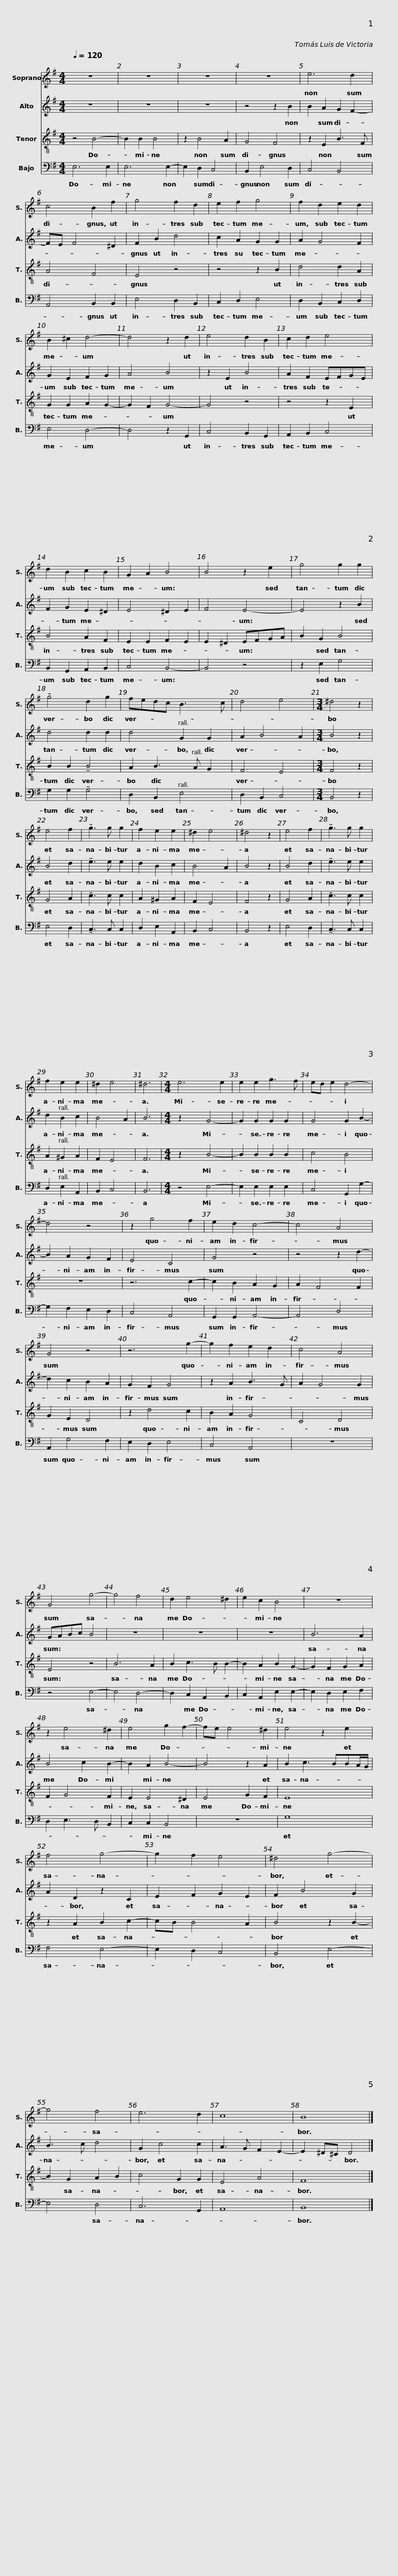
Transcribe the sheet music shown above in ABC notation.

X:1
%%score 1 2 3 4
L:1/8
Q:1/4=120
M:4/4
I:linebreak $
K:G
V:1 treble
V:2 treble
V:3 treble-8
V:4 bass
V:1
 z8 | z8 | z8 | z8 | e6 d2 | %5
 c4 B2 f2 |$ g4 f2 d2 | e2 f2 g4 | f2 d2 e2 d2 | B2 ^c2 d4- | %10
 d4 z2 d2 | e4 d2 B2 |$ c2 d2 e4 | d2 B2 c2 B2 | G2 A2 B4 | %15
 B4 z2 e2 | g4 g2 g2 | !tenuto!g4 d2 g2 |$ fedc B3 c | d4 e4 | %20
[M:3/4] ^d4 z2 | e4 f2 | !tenuto!g3 g g2 | f2 e2 e2 |$ ^d2 e4 | %25
 ^d4 z2 | e4 f2 | !tenuto!g3 g g2 | f2 e2 e2 | ^d2 e4 | %30
 ^d6 |$[M:4/4] e6 e2 | e2 e2 g3 f | ed e2 d4- | d4 z4 | %35
 z2 g4 f2 | e2 d2 c4- |$ c4 A4 | G4 z4 | z6 g2- | %40
 g2 f2 e2 d2 | c4 A4 | G4 g4- |$ g4 f4 | d2 e4 ^d2 | %45
 e2 c2 B4 | z8 | z2 e4 ^d2 | e4 g2 f2- |$ fe e4 ^d2 | %50
 e4 z2 e2 | f4 g4- | g2 f2 e4 | ^d4 g4- | g4 f4 |$ %55
 e6 d2 | c8 | B8 |] %58
V:2
 z8 | z8 | z8 | z4 z2 B2 | B2 A2 G2 F2- | %5
 FE F4 ^D2 |$ F2 B2 d4 | c2 A2 G2 G2 | A2 G4 F2 | G2 E2 F2 G2 | %10
 A4 B4 | z2 E2 B4 |$ A2 F2 EFGE | F2 G2 E2 ^D2 | E4 ^D2 E2 | %15
 F4 E4- | E4 z2 B2 | d4 d2 d2 |$ d4 G2 G2 | A2 B4 A2 | %20
[M:3/4] B4 z2 | B4 d2 | !tenuto!e3 e e2 | d2 B2 c2 |$ B4 A2 | %25
 B4 z2 | B4 d2 | !tenuto!e3 e e2 | d2 B2 c2 | B4 A2 | %30
 B6 |$[M:4/4] z2 x2 G4- | G2 G2 G2 G2 | G4 G2 B2- | B2 A2 G2 F2 | %35
 E4 C4 | G4 z4 |$ z4 z2 d2- | d2 c2 B2 A2 | G2 F2 G4 | %40
 z2 A2 B3 G | A2 G4 G2 | GABc B4 |$ z8 | z8 | %45
 z8 | B6 A2 | B4 c2 B2- | B2 A2 B4- |$ B4 z2 A2 | %50
 B2 c3 BBA/G/ | A2 D2 z2 C2 | E2 F2 G2 E2 | F2 B4 G2 | B3 c d4 |$ %55
 G2 c4 c2 | A3 G F2 E2- | E2 ^D^C D4 |] %58
V:3
 z4 B4- | B2 B2 B4 | z2 B4 A2 | G4 F4 | z2 E2 B3 F | %5
 A4 F4 |$ E4 z4 | z4 z2 B2 | d4 d2 A2 | G2 G2 A2 G2- | %10
 G2 F2 G4- | G4 z4 |$ z4 z2 E2 | B4 A2 F2 | E2 E2 F2 E2 | %15
 E2 ^D2 EFGA | B2 G2 B4 | B2 B2 !tenuto!B4 |$ A2 B3 A G2 | F4 E4 | %20
[M:3/4] F4 z2 | G4 A2 | !tenuto!c3 c c2 | A2 ^G2 A2 |$ F2 E4 | %25
 F4 z2 | G4 A2 | !tenuto!c3 c c2 | A2 ^G2 A2 | F2 E4 | %30
 F6 |$[M:4/4] z2 x2 B4- | B2 B2 B2 B2 | c4 B4 | z8 | %35
 z6 c2- | c2 B2 A2 G2 |$ A2 F4 F2 | G2 E2 D4 | z2 d4 c2 | %40
 B2 A2 G4 | C4 D4 | E4 z4 |$ B6 A2 | B2 c3 B B2- | %45
 B2 A2 B2 G2- | G2 F2 G2 A2 | F2 G4 F2 | E2 E4 ^D2 |$ E4 G2 F2 | %50
 E8 | z2 A2 B2 c2- | cB B4 A2 | B4 z2 B2- | B2 G2 A2 B2 |$ %55
 c4 G2 G2 | E4 A4 | F8 |] %58
V:4
 E,6 E,2 | E,6 E,2- | E,2 D,2 C,4 | B,,2 E,4 D,2 | C,4 B,,4 | %5
 A,,4 B,,2 B,,2 |$ E,4 D,2 B,,2 | C,2 D,2 E,4 | D,2 B,,2 C,2 D,2 | E,4 D,4- | %10
 D,4 z2 G,,2 | C,4 B,,2 G,,2 |$ A,,2 B,,2 C,4 | B,,2 G,,2 A,,2 B,,2 | C,4 B,,4- | %15
 B,,4 z4 | z2 E,2 G,4 | G,2 G,2 !tenuto!G,4 |$ D,2 B,,2 E,4 | D,2 B,,2 C,4 | %20
[M:3/4] B,,4 z2 | E,4 D,2 | !tenuto!C,3 C, C,2 | D,2 E,2 A,,2 |$ B,,2 C,4 | %25
 B,,4 z2 | E,4 D,2 | !tenuto!C,3 C, C,2 | D,2 E,2 A,,2 | B,,2 C,4 | %30
 B,,6 |$[M:4/4] z4 E,4- | E,2 E,2 E,2 E,2 | C,4 G,,2 G,2- | G,2 F,2 E,2 D,2 | %35
 C,4 A,,4 | G,,2 G,,2 A,,4- |$ A,,4 D,4 | A,,2 G,4 F,2 | E,2 D,2 E,4 | %40
 C,4 A,,4 | z8 | z4 E,4- |$ E,4 D,4- | D,2 C,2 A,,2 B,,2 | %45
 C,2 A,,2 E,2 E,2- | E,2 D,2 E,2 F,2 | D,2 E,3 D, B,,2 | C,2 C,2 B,,4 |$ z8 | %50
 G,8 | F,4 E,4- | E,2 D,2 C,4 | B,,4 E,4- | E,4 D,4 |$ %55
 C,6 G,,2 | A,,8 | B,,8 |] %58
